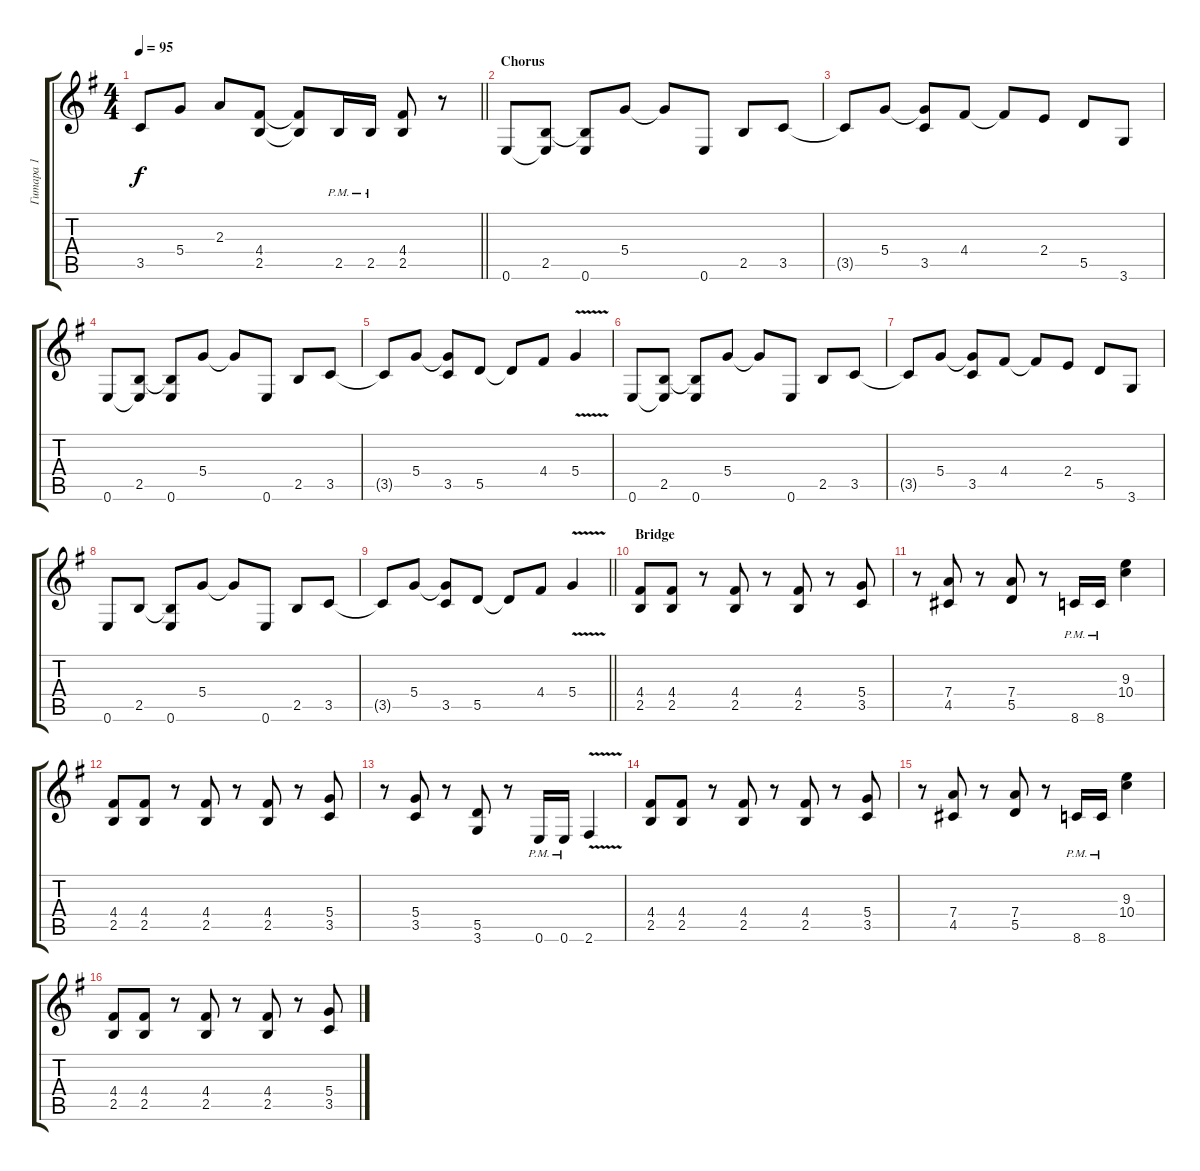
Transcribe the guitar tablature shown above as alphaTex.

\track ("Гитара 1" "Гитара 1") {instrument distortionguitar}
\staff {score tabs}
\tuning (E4 B3 G3 D3 A2 E2) {hide}
\ts (4 4)
\tempo 95
\clef g2
\barLineRight lightlight
\ks eminor
3.5{t}.8{dy f} 5.4.8 2.3.8 (4.4 2.5).8 (4.4{t} 2.5{t}).8 2.5{pm}.16 2.5{pm}.16 (4.4 2.5).8 r.8 |
\section ("" "Chorus")
0.6.8 (2.5 0.6{t}).8 (2.5{t} 0.6).8 5.4.8 5.4{t}.8 0.6.8 2.5.8 3.5.8 |
3.5{t}.8 5.4.8 (5.4{t} 3.5).8 4.4.8 4.4{t}.8 2.4.8 5.5.8 3.6.8 |
0.6.8 (2.5 0.6{t}).8 (2.5{t} 0.6).8 5.4.8 5.4{t}.8 0.6.8 2.5.8 3.5.8 |
3.5{t}.8 5.4.8 (5.4{t} 3.5).8 5.5.8 5.5{t}.8 4.4.8 5.4{v}.4 |
0.6.8 (2.5 0.6{t}).8 (2.5{t} 0.6).8 5.4.8 5.4{t}.8 0.6.8 2.5.8 3.5.8 |
3.5{t}.8 5.4.8 (5.4{t} 3.5).8 4.4.8 4.4{t}.8 2.4.8 5.5.8 3.6.8 |
0.6.8 2.5.8 (2.5{t} 0.6).8 5.4.8 5.4{t}.8 0.6.8 2.5.8 3.5.8 |
\barLineRight lightlight
3.5{t}.8 5.4.8 (5.4{t} 3.5).8 5.5.8 5.5{t}.8 4.4.8 5.4{v}.4 |
\section ("" "Bridge")
(4.4 2.5).8 (4.4 2.5).8 r.8 (4.4 2.5).8 r.8 (4.4 2.5).8 r.8 (5.4 3.5).8 |
r.8 (7.4 4.5).8 r.8 (7.4 5.5).8 r.8 8.6{pm}.16 8.6{pm}.16 (9.3 10.4).4 |
(4.4 2.5).8 (4.4 2.5).8 r.8 (4.4 2.5).8 r.8 (4.4 2.5).8 r.8 (5.4 3.5).8 |
r.8 (5.4 3.5).8 r.8 (5.5 3.6).8 r.8 0.6{pm}.16 0.6{pm}.16 2.6{v}.4 |
(4.4 2.5).8 (4.4 2.5).8 r.8 (4.4 2.5).8 r.8 (4.4 2.5).8 r.8 (5.4 3.5).8 |
r.8 (7.4 4.5).8 r.8 (7.4 5.5).8 r.8 8.6{pm}.16 8.6{pm}.16 (9.3 10.4).4 |
(4.4 2.5).8 (4.4 2.5).8 r.8 (4.4 2.5).8 r.8 (4.4 2.5).8 r.8 (5.4 3.5).8
